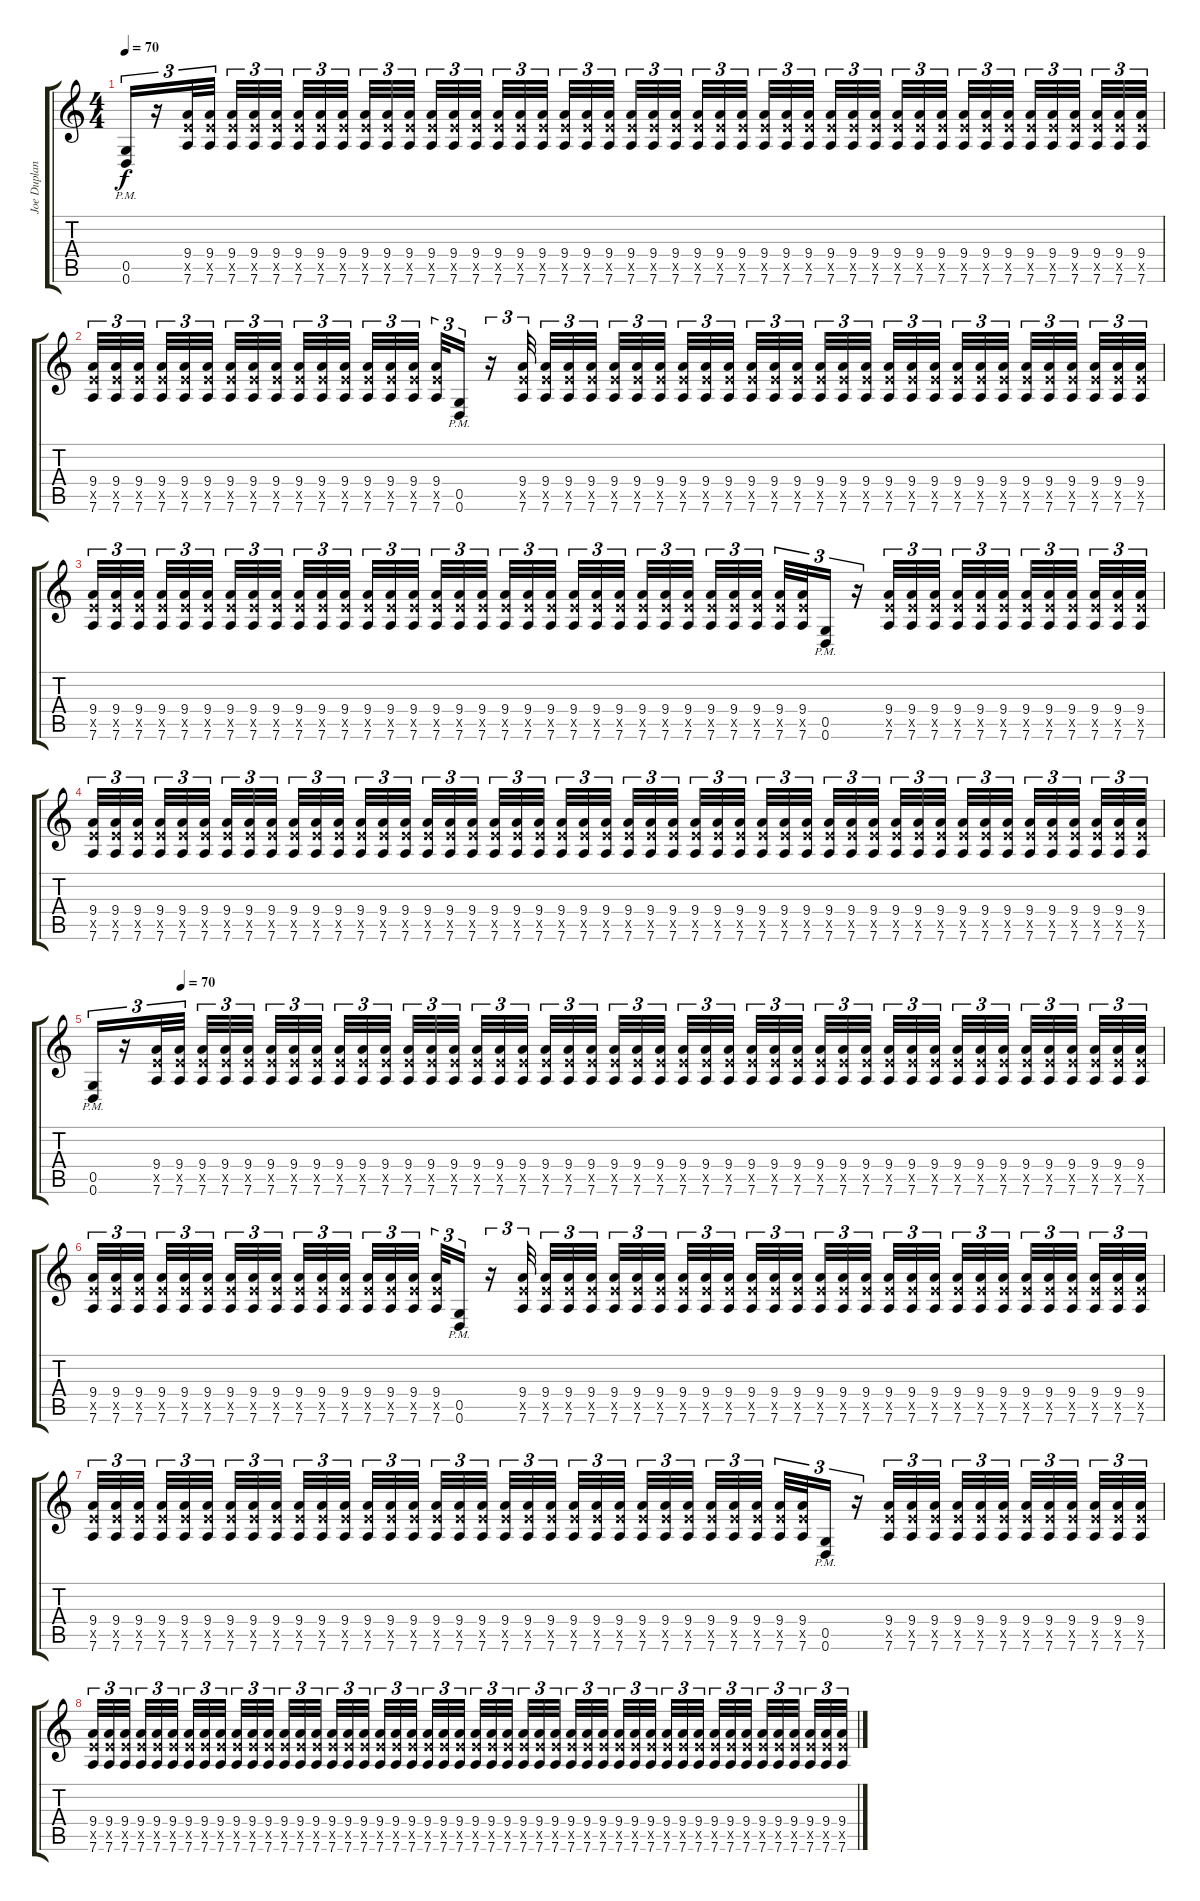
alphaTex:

\track ("Joe Duplantier " "Joe Duplan") {instrument overdrivenguitar}
\staff {score tabs}
\tuning (D4 A3 F3 C3 G2 D2) {hide}
\ts (4 4)
\tempo 70
\clef g2
\ks c
(0.5{pm} 0.6{pm}).16{tu (3 2) dy f} r.16{tu (3 2)} (9.4 9.5{x} 7.6).32{tu (3 2)} (9.4 9.5{x} 7.6).32{tu (3 2) beam splitsecondary} (9.4 9.5{x} 7.6).32{tu (3 2)} (9.4 9.5{x} 7.6).32{tu (3 2)} (9.4 9.5{x} 7.6).32{tu (3 2) beam splitsecondary} (9.4 9.5{x} 7.6).32{tu (3 2)} (9.4 9.5{x} 7.6).32{tu (3 2)} (9.4 9.5{x} 7.6).32{tu (3 2)} (9.4 9.5{x} 7.6).32{tu (3 2)} (9.4 9.5{x} 7.6).32{tu (3 2)} (9.4 9.5{x} 7.6).32{tu (3 2) beam splitsecondary} (9.4 9.5{x} 7.6).32{tu (3 2)} (9.4 9.5{x} 7.6).32{tu (3 2)} (9.4 9.5{x} 7.6).32{tu (3 2) beam splitsecondary} (9.4 9.5{x} 7.6).32{tu (3 2)} (9.4 9.5{x} 7.6).32{tu (3 2)} (9.4 9.5{x} 7.6).32{tu (3 2) beam splitsecondary} (9.4 9.5{x} 7.6).32{tu (3 2)} (9.4 9.5{x} 7.6).32{tu (3 2)} (9.4 9.5{x} 7.6).32{tu (3 2)} (9.4 9.5{x} 7.6).32{tu (3 2)} (9.4 9.5{x} 7.6).32{tu (3 2)} (9.4 9.5{x} 7.6).32{tu (3 2) beam splitsecondary} (9.4 9.5{x} 7.6).32{tu (3 2)} (9.4 9.5{x} 7.6).32{tu (3 2)} (9.4 9.5{x} 7.6).32{tu (3 2) beam splitsecondary} (9.4 9.5{x} 7.6).32{tu (3 2)} (9.4 9.5{x} 7.6).32{tu (3 2)} (9.4 9.5{x} 7.6).32{tu (3 2) beam splitsecondary} (9.4 9.5{x} 7.6).32{tu (3 2)} (9.4 9.5{x} 7.6).32{tu (3 2)} (9.4 9.5{x} 7.6).32{tu (3 2)} (9.4 9.5{x} 7.6).32{tu (3 2)} (9.4 9.5{x} 7.6).32{tu (3 2)} (9.4 9.5{x} 7.6).32{tu (3 2) beam splitsecondary} (9.4 9.5{x} 7.6).32{tu (3 2)} (9.4 9.5{x} 7.6).32{tu (3 2)} (9.4 9.5{x} 7.6).32{tu (3 2) beam splitsecondary} (9.4 9.5{x} 7.6).32{tu (3 2)} (9.4 9.5{x} 7.6).32{tu (3 2)} (9.4 9.5{x} 7.6).32{tu (3 2) beam splitsecondary} (9.4 9.5{x} 7.6).32{tu (3 2)} (9.4 9.5{x} 7.6).32{tu (3 2)} (9.4 9.5{x} 7.6).32{tu (3 2)} |
(9.4 9.5{x} 7.6).32{tu (3 2)} (9.4 9.5{x} 7.6).32{tu (3 2)} (9.4 9.5{x} 7.6).32{tu (3 2) beam splitsecondary} (9.4 9.5{x} 7.6).32{tu (3 2)} (9.4 9.5{x} 7.6).32{tu (3 2)} (9.4 9.5{x} 7.6).32{tu (3 2) beam splitsecondary} (9.4 9.5{x} 7.6).32{tu (3 2)} (9.4 9.5{x} 7.6).32{tu (3 2)} (9.4 9.5{x} 7.6).32{tu (3 2) beam splitsecondary} (9.4 9.5{x} 7.6).32{tu (3 2)} (9.4 9.5{x} 7.6).32{tu (3 2)} (9.4 9.5{x} 7.6).32{tu (3 2)} (9.4 9.5{x} 7.6).32{tu (3 2)} (9.4 9.5{x} 7.6).32{tu (3 2)} (9.4 9.5{x} 7.6).32{tu (3 2) beam splitsecondary} (9.4 9.5{x} 7.6).32{tu (3 2)} (0.5{pm} 0.6{pm}).16{tu (3 2)} r.16{tu (3 2)} (9.4 9.5{x} 7.6).32{tu (3 2) beam splitsecondary} (9.4 9.5{x} 7.6).32{tu (3 2)} (9.4 9.5{x} 7.6).32{tu (3 2)} (9.4 9.5{x} 7.6).32{tu (3 2)} (9.4 9.5{x} 7.6).32{tu (3 2)} (9.4 9.5{x} 7.6).32{tu (3 2)} (9.4 9.5{x} 7.6).32{tu (3 2) beam splitsecondary} (9.4 9.5{x} 7.6).32{tu (3 2)} (9.4 9.5{x} 7.6).32{tu (3 2)} (9.4 9.5{x} 7.6).32{tu (3 2) beam splitsecondary} (9.4 9.5{x} 7.6).32{tu (3 2)} (9.4 9.5{x} 7.6).32{tu (3 2)} (9.4 9.5{x} 7.6).32{tu (3 2) beam splitsecondary} (9.4 9.5{x} 7.6).32{tu (3 2)} (9.4 9.5{x} 7.6).32{tu (3 2)} (9.4 9.5{x} 7.6).32{tu (3 2)} (9.4 9.5{x} 7.6).32{tu (3 2)} (9.4 9.5{x} 7.6).32{tu (3 2)} (9.4 9.5{x} 7.6).32{tu (3 2) beam splitsecondary} (9.4 9.5{x} 7.6).32{tu (3 2)} (9.4 9.5{x} 7.6).32{tu (3 2)} (9.4 9.5{x} 7.6).32{tu (3 2) beam splitsecondary} (9.4 9.5{x} 7.6).32{tu (3 2)} (9.4 9.5{x} 7.6).32{tu (3 2)} (9.4 9.5{x} 7.6).32{tu (3 2) beam splitsecondary} (9.4 9.5{x} 7.6).32{tu (3 2)} (9.4 9.5{x} 7.6).32{tu (3 2)} (9.4 9.5{x} 7.6).32{tu (3 2)} |
(9.4 9.5{x} 7.6).32{tu (3 2)} (9.4 9.5{x} 7.6).32{tu (3 2)} (9.4 9.5{x} 7.6).32{tu (3 2) beam splitsecondary} (9.4 9.5{x} 7.6).32{tu (3 2)} (9.4 9.5{x} 7.6).32{tu (3 2)} (9.4 9.5{x} 7.6).32{tu (3 2) beam splitsecondary} (9.4 9.5{x} 7.6).32{tu (3 2)} (9.4 9.5{x} 7.6).32{tu (3 2)} (9.4 9.5{x} 7.6).32{tu (3 2) beam splitsecondary} (9.4 9.5{x} 7.6).32{tu (3 2)} (9.4 9.5{x} 7.6).32{tu (3 2)} (9.4 9.5{x} 7.6).32{tu (3 2)} (9.4 9.5{x} 7.6).32{tu (3 2)} (9.4 9.5{x} 7.6).32{tu (3 2)} (9.4 9.5{x} 7.6).32{tu (3 2) beam splitsecondary} (9.4 9.5{x} 7.6).32{tu (3 2)} (9.4 9.5{x} 7.6).32{tu (3 2)} (9.4 9.5{x} 7.6).32{tu (3 2) beam splitsecondary} (9.4 9.5{x} 7.6).32{tu (3 2)} (9.4 9.5{x} 7.6).32{tu (3 2)} (9.4 9.5{x} 7.6).32{tu (3 2) beam splitsecondary} (9.4 9.5{x} 7.6).32{tu (3 2)} (9.4 9.5{x} 7.6).32{tu (3 2)} (9.4 9.5{x} 7.6).32{tu (3 2)} (9.4 9.5{x} 7.6).32{tu (3 2)} (9.4 9.5{x} 7.6).32{tu (3 2)} (9.4 9.5{x} 7.6).32{tu (3 2) beam splitsecondary} (9.4 9.5{x} 7.6).32{tu (3 2)} (9.4 9.5{x} 7.6).32{tu (3 2)} (9.4 9.5{x} 7.6).32{tu (3 2) beam splitsecondary} (9.4 9.5{x} 7.6).32{tu (3 2)} (9.4 9.5{x} 7.6).32{tu (3 2)} (0.5{pm} 0.6{pm}).16{tu (3 2)} r.16{tu (3 2)} (9.4 9.5{x} 7.6).32{tu (3 2) volume 11} (9.4 9.5{x} 7.6).32{tu (3 2)} (9.4 9.5{x} 7.6).32{tu (3 2) beam splitsecondary} (9.4 9.5{x} 7.6).32{tu (3 2)} (9.4 9.5{x} 7.6).32{tu (3 2)} (9.4 9.5{x} 7.6).32{tu (3 2) beam splitsecondary} (9.4 9.5{x} 7.6).32{tu (3 2)} (9.4 9.5{x} 7.6).32{tu (3 2)} (9.4 9.5{x} 7.6).32{tu (3 2) beam splitsecondary} (9.4 9.5{x} 7.6).32{tu (3 2)} (9.4 9.5{x} 7.6).32{tu (3 2)} (9.4 9.5{x} 7.6).32{tu (3 2)} |
(9.4 9.5{x} 7.6).32{tu (3 2)} (9.4 9.5{x} 7.6).32{tu (3 2)} (9.4 9.5{x} 7.6).32{tu (3 2) beam splitsecondary} (9.4 9.5{x} 7.6).32{tu (3 2)} (9.4 9.5{x} 7.6).32{tu (3 2)} (9.4 9.5{x} 7.6).32{tu (3 2) beam splitsecondary} (9.4 9.5{x} 7.6).32{tu (3 2)} (9.4 9.5{x} 7.6).32{tu (3 2)} (9.4 9.5{x} 7.6).32{tu (3 2) beam splitsecondary} (9.4 9.5{x} 7.6).32{tu (3 2)} (9.4 9.5{x} 7.6).32{tu (3 2)} (9.4 9.5{x} 7.6).32{tu (3 2)} (9.4 9.5{x} 7.6).32{tu (3 2)} (9.4 9.5{x} 7.6).32{tu (3 2)} (9.4 9.5{x} 7.6).32{tu (3 2) beam splitsecondary} (9.4 9.5{x} 7.6).32{tu (3 2)} (9.4 9.5{x} 7.6).32{tu (3 2)} (9.4 9.5{x} 7.6).32{tu (3 2) beam splitsecondary} (9.4 9.5{x} 7.6).32{tu (3 2)} (9.4 9.5{x} 7.6).32{tu (3 2)} (9.4 9.5{x} 7.6).32{tu (3 2) beam splitsecondary} (9.4 9.5{x} 7.6).32{tu (3 2)} (9.4 9.5{x} 7.6).32{tu (3 2)} (9.4 9.5{x} 7.6).32{tu (3 2)} (9.4 9.5{x} 7.6).32{tu (3 2)} (9.4 9.5{x} 7.6).32{tu (3 2)} (9.4 9.5{x} 7.6).32{tu (3 2) beam splitsecondary} (9.4 9.5{x} 7.6).32{tu (3 2)} (9.4 9.5{x} 7.6).32{tu (3 2)} (9.4 9.5{x} 7.6).32{tu (3 2) beam splitsecondary} (9.4 9.5{x} 7.6).32{tu (3 2)} (9.4 9.5{x} 7.6).32{tu (3 2)} (9.4 9.5{x} 7.6).32{tu (3 2) beam splitsecondary} (9.4 9.5{x} 7.6).32{tu (3 2)} (9.4 9.5{x} 7.6).32{tu (3 2)} (9.4 9.5{x} 7.6).32{tu (3 2)} (9.4 9.5{x} 7.6).32{tu (3 2)} (9.4 9.5{x} 7.6).32{tu (3 2)} (9.4 9.5{x} 7.6).32{tu (3 2) beam splitsecondary} (9.4 9.5{x} 7.6).32{tu (3 2)} (9.4 9.5{x} 7.6).32{tu (3 2)} (9.4 9.5{x} 7.6).32{tu (3 2) beam splitsecondary} (9.4 9.5{x} 7.6).32{tu (3 2)} (9.4 9.5{x} 7.6).32{tu (3 2)} (9.4 9.5{x} 7.6).32{tu (3 2) beam splitsecondary} (9.4 9.5{x} 7.6).32{tu (3 2)} (9.4 9.5{x} 7.6).32{tu (3 2)} (9.4 9.5{x} 7.6).32{tu (3 2)} |
\tempo (70 0.08333333333333333)
(0.5{pm} 0.6{pm}).16{tu (3 2)} r.16{tu (3 2)} (9.4 9.5{x} 7.6).32{tu (3 2)} (9.4 9.5{x} 7.6).32{tu (3 2) beam splitsecondary} (9.4 9.5{x} 7.6).32{tu (3 2)} (9.4 9.5{x} 7.6).32{tu (3 2)} (9.4 9.5{x} 7.6).32{tu (3 2) beam splitsecondary} (9.4 9.5{x} 7.6).32{tu (3 2)} (9.4 9.5{x} 7.6).32{tu (3 2)} (9.4 9.5{x} 7.6).32{tu (3 2)} (9.4 9.5{x} 7.6).32{tu (3 2)} (9.4 9.5{x} 7.6).32{tu (3 2)} (9.4 9.5{x} 7.6).32{tu (3 2) beam splitsecondary} (9.4 9.5{x} 7.6).32{tu (3 2)} (9.4 9.5{x} 7.6).32{tu (3 2)} (9.4 9.5{x} 7.6).32{tu (3 2) beam splitsecondary} (9.4 9.5{x} 7.6).32{tu (3 2)} (9.4 9.5{x} 7.6).32{tu (3 2)} (9.4 9.5{x} 7.6).32{tu (3 2) beam splitsecondary} (9.4 9.5{x} 7.6).32{tu (3 2)} (9.4 9.5{x} 7.6).32{tu (3 2)} (9.4 9.5{x} 7.6).32{tu (3 2)} (9.4 9.5{x} 7.6).32{tu (3 2)} (9.4 9.5{x} 7.6).32{tu (3 2)} (9.4 9.5{x} 7.6).32{tu (3 2) beam splitsecondary} (9.4 9.5{x} 7.6).32{tu (3 2)} (9.4 9.5{x} 7.6).32{tu (3 2)} (9.4 9.5{x} 7.6).32{tu (3 2) beam splitsecondary} (9.4 9.5{x} 7.6).32{tu (3 2)} (9.4 9.5{x} 7.6).32{tu (3 2)} (9.4 9.5{x} 7.6).32{tu (3 2) beam splitsecondary} (9.4 9.5{x} 7.6).32{tu (3 2)} (9.4 9.5{x} 7.6).32{tu (3 2)} (9.4 9.5{x} 7.6).32{tu (3 2)} (9.4 9.5{x} 7.6).32{tu (3 2)} (9.4 9.5{x} 7.6).32{tu (3 2)} (9.4 9.5{x} 7.6).32{tu (3 2) beam splitsecondary} (9.4 9.5{x} 7.6).32{tu (3 2)} (9.4 9.5{x} 7.6).32{tu (3 2)} (9.4 9.5{x} 7.6).32{tu (3 2) beam splitsecondary} (9.4 9.5{x} 7.6).32{tu (3 2)} (9.4 9.5{x} 7.6).32{tu (3 2)} (9.4 9.5{x} 7.6).32{tu (3 2) beam splitsecondary} (9.4 9.5{x} 7.6).32{tu (3 2)} (9.4 9.5{x} 7.6).32{tu (3 2)} (9.4 9.5{x} 7.6).32{tu (3 2)} |
(9.4 9.5{x} 7.6).32{tu (3 2)} (9.4 9.5{x} 7.6).32{tu (3 2)} (9.4 9.5{x} 7.6).32{tu (3 2) beam splitsecondary} (9.4 9.5{x} 7.6).32{tu (3 2)} (9.4 9.5{x} 7.6).32{tu (3 2)} (9.4 9.5{x} 7.6).32{tu (3 2) beam splitsecondary} (9.4 9.5{x} 7.6).32{tu (3 2)} (9.4 9.5{x} 7.6).32{tu (3 2)} (9.4 9.5{x} 7.6).32{tu (3 2) beam splitsecondary} (9.4 9.5{x} 7.6).32{tu (3 2)} (9.4 9.5{x} 7.6).32{tu (3 2)} (9.4 9.5{x} 7.6).32{tu (3 2)} (9.4 9.5{x} 7.6).32{tu (3 2)} (9.4 9.5{x} 7.6).32{tu (3 2)} (9.4 9.5{x} 7.6).32{tu (3 2) beam splitsecondary} (9.4 9.5{x} 7.6).32{tu (3 2)} (0.5{pm} 0.6{pm}).16{tu (3 2)} r.16{tu (3 2)} (9.4 9.5{x} 7.6).32{tu (3 2) beam splitsecondary} (9.4 9.5{x} 7.6).32{tu (3 2)} (9.4 9.5{x} 7.6).32{tu (3 2)} (9.4 9.5{x} 7.6).32{tu (3 2)} (9.4 9.5{x} 7.6).32{tu (3 2)} (9.4 9.5{x} 7.6).32{tu (3 2)} (9.4 9.5{x} 7.6).32{tu (3 2) beam splitsecondary} (9.4 9.5{x} 7.6).32{tu (3 2)} (9.4 9.5{x} 7.6).32{tu (3 2)} (9.4 9.5{x} 7.6).32{tu (3 2) beam splitsecondary} (9.4 9.5{x} 7.6).32{tu (3 2)} (9.4 9.5{x} 7.6).32{tu (3 2)} (9.4 9.5{x} 7.6).32{tu (3 2) beam splitsecondary} (9.4 9.5{x} 7.6).32{tu (3 2)} (9.4 9.5{x} 7.6).32{tu (3 2)} (9.4 9.5{x} 7.6).32{tu (3 2)} (9.4 9.5{x} 7.6).32{tu (3 2)} (9.4 9.5{x} 7.6).32{tu (3 2)} (9.4 9.5{x} 7.6).32{tu (3 2) beam splitsecondary} (9.4 9.5{x} 7.6).32{tu (3 2)} (9.4 9.5{x} 7.6).32{tu (3 2)} (9.4 9.5{x} 7.6).32{tu (3 2) beam splitsecondary} (9.4 9.5{x} 7.6).32{tu (3 2)} (9.4 9.5{x} 7.6).32{tu (3 2)} (9.4 9.5{x} 7.6).32{tu (3 2) beam splitsecondary} (9.4 9.5{x} 7.6).32{tu (3 2)} (9.4 9.5{x} 7.6).32{tu (3 2)} (9.4 9.5{x} 7.6).32{tu (3 2)} |
(9.4 9.5{x} 7.6).32{tu (3 2)} (9.4 9.5{x} 7.6).32{tu (3 2)} (9.4 9.5{x} 7.6).32{tu (3 2) beam splitsecondary} (9.4 9.5{x} 7.6).32{tu (3 2)} (9.4 9.5{x} 7.6).32{tu (3 2)} (9.4 9.5{x} 7.6).32{tu (3 2) beam splitsecondary} (9.4 9.5{x} 7.6).32{tu (3 2)} (9.4 9.5{x} 7.6).32{tu (3 2)} (9.4 9.5{x} 7.6).32{tu (3 2) beam splitsecondary} (9.4 9.5{x} 7.6).32{tu (3 2)} (9.4 9.5{x} 7.6).32{tu (3 2)} (9.4 9.5{x} 7.6).32{tu (3 2)} (9.4 9.5{x} 7.6).32{tu (3 2)} (9.4 9.5{x} 7.6).32{tu (3 2)} (9.4 9.5{x} 7.6).32{tu (3 2) beam splitsecondary} (9.4 9.5{x} 7.6).32{tu (3 2)} (9.4 9.5{x} 7.6).32{tu (3 2)} (9.4 9.5{x} 7.6).32{tu (3 2) beam splitsecondary} (9.4 9.5{x} 7.6).32{tu (3 2)} (9.4 9.5{x} 7.6).32{tu (3 2)} (9.4 9.5{x} 7.6).32{tu (3 2) beam splitsecondary} (9.4 9.5{x} 7.6).32{tu (3 2)} (9.4 9.5{x} 7.6).32{tu (3 2)} (9.4 9.5{x} 7.6).32{tu (3 2)} (9.4 9.5{x} 7.6).32{tu (3 2)} (9.4 9.5{x} 7.6).32{tu (3 2)} (9.4 9.5{x} 7.6).32{tu (3 2) beam splitsecondary} (9.4 9.5{x} 7.6).32{tu (3 2)} (9.4 9.5{x} 7.6).32{tu (3 2)} (9.4 9.5{x} 7.6).32{tu (3 2) beam splitsecondary} (9.4 9.5{x} 7.6).32{tu (3 2)} (9.4 9.5{x} 7.6).32{tu (3 2)} (0.5{pm} 0.6{pm}).16{tu (3 2)} r.16{tu (3 2)} (9.4 9.5{x} 7.6).32{tu (3 2)} (9.4 9.5{x} 7.6).32{tu (3 2)} (9.4 9.5{x} 7.6).32{tu (3 2) beam splitsecondary} (9.4 9.5{x} 7.6).32{tu (3 2)} (9.4 9.5{x} 7.6).32{tu (3 2)} (9.4 9.5{x} 7.6).32{tu (3 2) beam splitsecondary} (9.4 9.5{x} 7.6).32{tu (3 2)} (9.4 9.5{x} 7.6).32{tu (3 2)} (9.4 9.5{x} 7.6).32{tu (3 2) beam splitsecondary} (9.4 9.5{x} 7.6).32{tu (3 2)} (9.4 9.5{x} 7.6).32{tu (3 2)} (9.4 9.5{x} 7.6).32{tu (3 2)} |
(9.4 9.5{x} 7.6).32{tu (3 2)} (9.4 9.5{x} 7.6).32{tu (3 2)} (9.4 9.5{x} 7.6).32{tu (3 2) beam splitsecondary} (9.4 9.5{x} 7.6).32{tu (3 2)} (9.4 9.5{x} 7.6).32{tu (3 2)} (9.4 9.5{x} 7.6).32{tu (3 2) beam splitsecondary} (9.4 9.5{x} 7.6).32{tu (3 2)} (9.4 9.5{x} 7.6).32{tu (3 2)} (9.4 9.5{x} 7.6).32{tu (3 2) beam splitsecondary} (9.4 9.5{x} 7.6).32{tu (3 2)} (9.4 9.5{x} 7.6).32{tu (3 2)} (9.4 9.5{x} 7.6).32{tu (3 2)} (9.4 9.5{x} 7.6).32{tu (3 2)} (9.4 9.5{x} 7.6).32{tu (3 2)} (9.4 9.5{x} 7.6).32{tu (3 2) beam splitsecondary} (9.4 9.5{x} 7.6).32{tu (3 2)} (9.4 9.5{x} 7.6).32{tu (3 2)} (9.4 9.5{x} 7.6).32{tu (3 2) beam splitsecondary} (9.4 9.5{x} 7.6).32{tu (3 2)} (9.4 9.5{x} 7.6).32{tu (3 2)} (9.4 9.5{x} 7.6).32{tu (3 2) beam splitsecondary} (9.4 9.5{x} 7.6).32{tu (3 2)} (9.4 9.5{x} 7.6).32{tu (3 2)} (9.4 9.5{x} 7.6).32{tu (3 2)} (9.4 9.5{x} 7.6).32{tu (3 2)} (9.4 9.5{x} 7.6).32{tu (3 2)} (9.4 9.5{x} 7.6).32{tu (3 2) beam splitsecondary} (9.4 9.5{x} 7.6).32{tu (3 2)} (9.4 9.5{x} 7.6).32{tu (3 2)} (9.4 9.5{x} 7.6).32{tu (3 2) beam splitsecondary} (9.4 9.5{x} 7.6).32{tu (3 2)} (9.4 9.5{x} 7.6).32{tu (3 2)} (9.4 9.5{x} 7.6).32{tu (3 2) beam splitsecondary} (9.4 9.5{x} 7.6).32{tu (3 2)} (9.4 9.5{x} 7.6).32{tu (3 2)} (9.4 9.5{x} 7.6).32{tu (3 2)} (9.4 9.5{x} 7.6).32{tu (3 2)} (9.4 9.5{x} 7.6).32{tu (3 2)} (9.4 9.5{x} 7.6).32{tu (3 2) beam splitsecondary} (9.4 9.5{x} 7.6).32{tu (3 2)} (9.4 9.5{x} 7.6).32{tu (3 2)} (9.4 9.5{x} 7.6).32{tu (3 2) beam splitsecondary} (9.4 9.5{x} 7.6).32{tu (3 2)} (9.4 9.5{x} 7.6).32{tu (3 2)} (9.4 9.5{x} 7.6).32{tu (3 2) beam splitsecondary} (9.4 9.5{x} 7.6).32{tu (3 2)} (9.4 9.5{x} 7.6).32{tu (3 2)} (9.4 9.5{x} 7.6).32{tu (3 2)}
